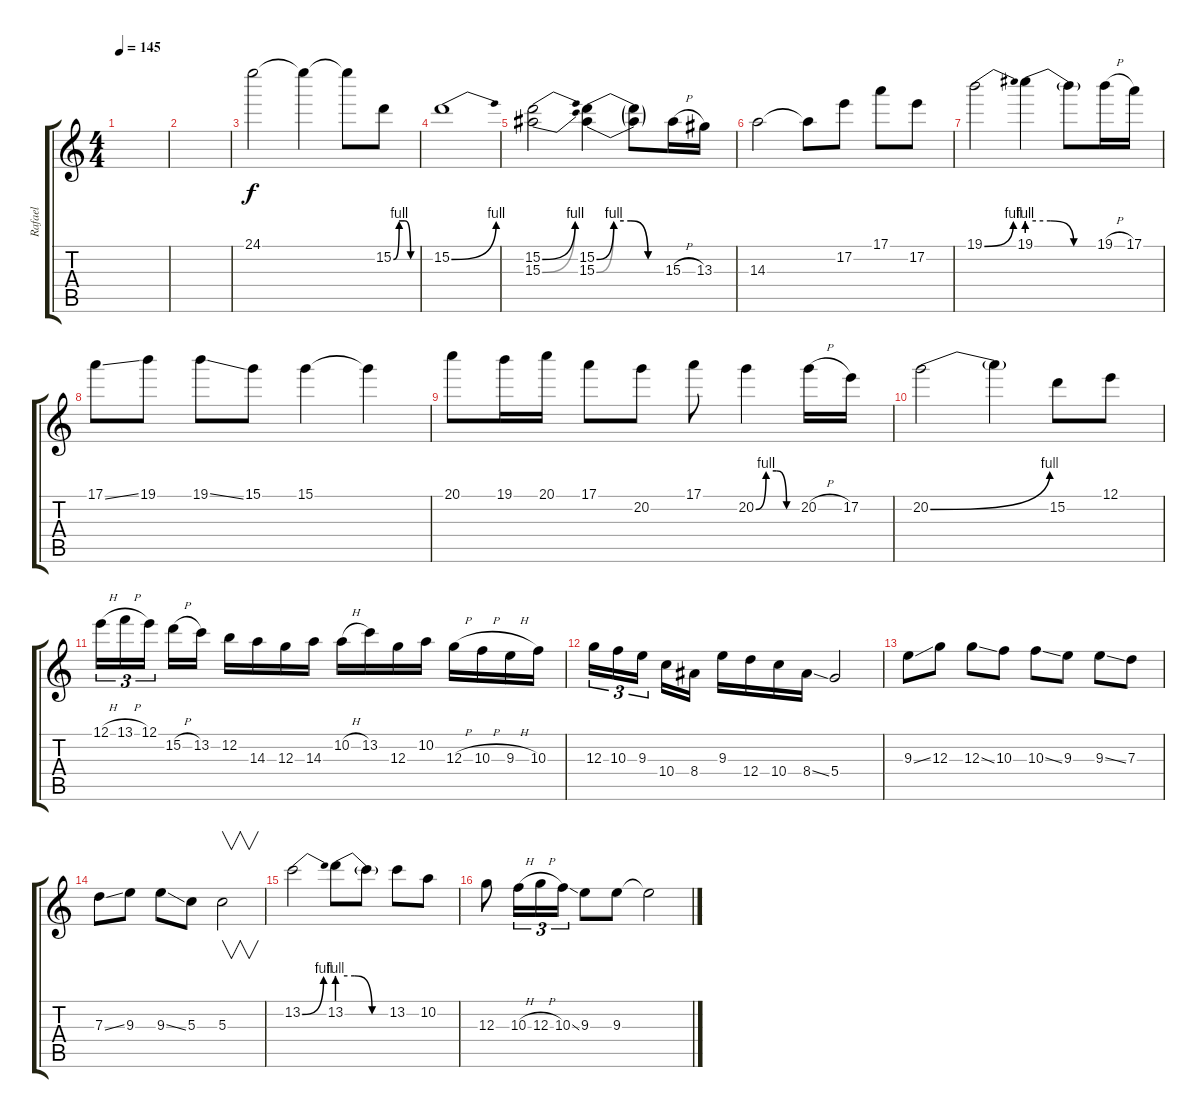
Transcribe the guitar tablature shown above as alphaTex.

\track ("Rafael" "Rafael") {instrument acousticguitarnylon}
\staff {score tabs}
\tuning (E4 B3 G3 D3 A2 E2) {hide}
\ts (4 4)
\tempo 145
\clef g2
\ks c
|
|
24.1.2{instrument distortionguitar} 24.1{t}.4 24.1{t}.8 15.2{be (custom 0 0 15 4 30 4 45 0 60 0)}.8 |
15.2{be (bend 0 0 60 4)}.1 |
(15.2{be (bend 0 0 60 4)} 15.3{be (bend 0 0 60 4)}).2 (15.2{be (custom 0 0 15 4 30 4 45 0 60 0)} 15.3{be (custom 0 0 15 4 30 4 45 0 60 0)}).4 (15.2{t} 15.3{t}).8 15.3{h}.16 13.3.16 |
14.3.2 14.3{t}.8 17.2.8 17.1.8 17.2.8 |
19.1{be (bend 0 0 60 4)}.2 19.1{be (custom 0 4 20 4 40 0 60 0)}.4 19.1{t}.8 19.1{h}.16 17.1.16 |
17.1{ss}.8 19.1.8 19.1{ss}.8 15.1.8 15.1.4 15.1{t}.4 |
20.1.8 19.1.16 20.1.16 17.1.8 20.2.8 17.1.8 20.2{be (custom 0 0 15 4 30 4 45 0 60 0)}.4 20.2{h}.16 17.2.16 |
20.2{be (bend 0 0 60 4)}.2 20.2{t}.4 15.2.8 12.1.8 |
12.1{h}.16{tu (3 2)} 13.1{h}.16{tu (3 2)} 12.1.16{tu (3 2)} 15.2{h}.16 13.2.16 12.2.16 14.3.16 12.3.16 14.3.16 10.2{h}.16 13.2.16 12.3.16 10.2.16 12.3{h}.16 10.3{h}.16 9.3{h}.16 10.3.16 |
12.3.16{tu (3 2)} 10.3.16{tu (3 2)} 9.3.16{tu (3 2)} 10.4.16 8.4.16 9.3.16 12.4.16 10.4.16 8.4{ss}.16 5.4.2 |
9.3{ss}.8 12.3.8 12.3{ss}.8 10.3.8 10.3{ss}.8 9.3.8 9.3{ss}.8 7.3.8 |
7.3{ss}.8 9.3.8 9.3{ss}.8 5.3.8 5.3.2{v} |
13.2{be (bend 0 0 60 4)}.2 13.2{be (custom 0 4 20 4 40 0 60 0)}.8 13.2{t}.8 13.2.8 10.2.8 |
12.3.8 10.3{h}.16{tu (3 2)} 12.3{h}.16{tu (3 2)} 10.3{ss}.16{tu (3 2)} 9.3.8 9.3.8 9.3{t}.2
